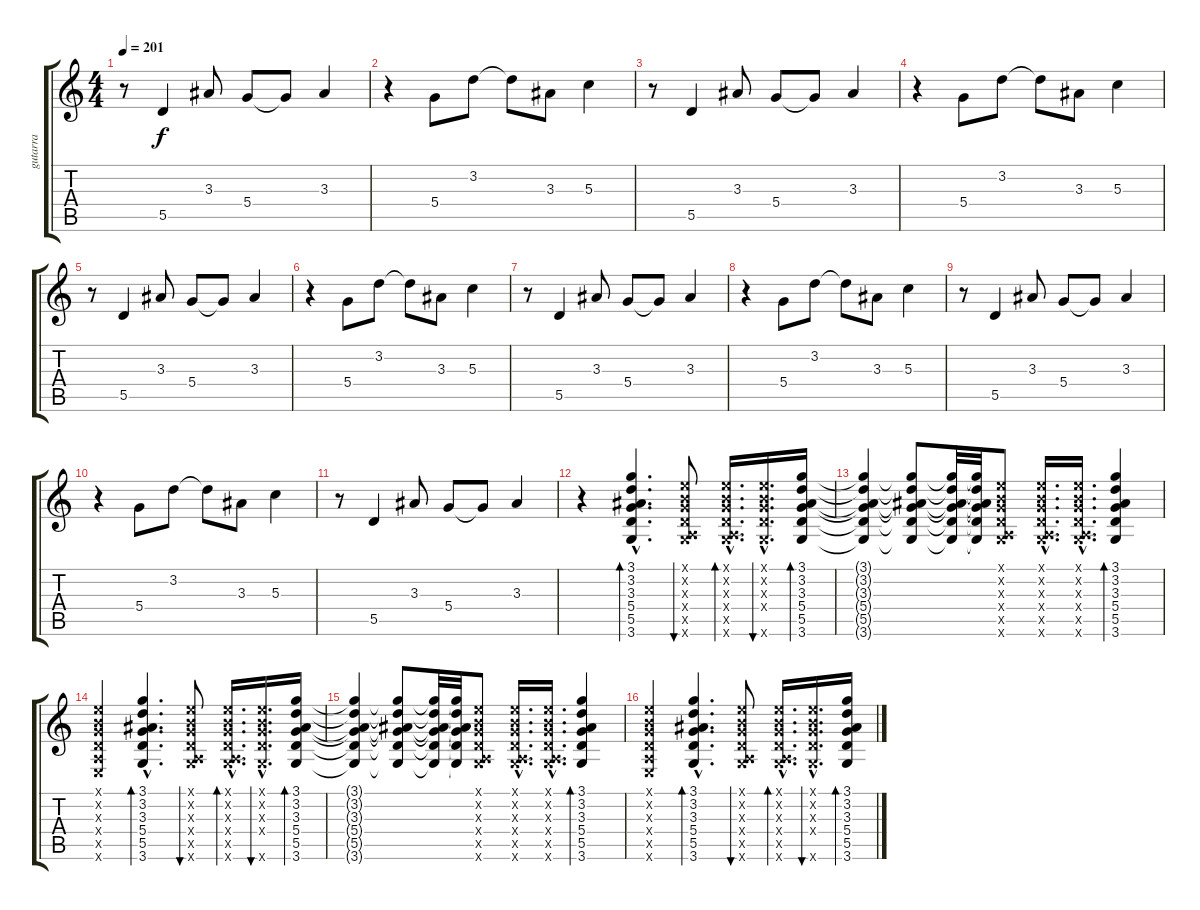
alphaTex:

\track ("gutarra" "gutarra") {instrument acousticguitarnylon}
\staff {score tabs}
\tuning (E4 B3 G3 D3 A2 E2) {hide}
\ts (4 4)
\tempo 201
\clef g2
\ks c
r.8{dy f} 5.5.4 3.3.8 5.4.8 5.4{t}.8 3.3.4 |
r.4 5.4.8 3.2.8 3.2{t}.8 3.3.8 5.3.4 |
r.8 5.5.4 3.3.8 5.4.8 5.4{t}.8 3.3.4 |
r.4 5.4.8 3.2.8 3.2{t}.8 3.3.8 5.3.4 |
r.8 5.5.4 3.3.8 5.4.8 5.4{t}.8 3.3.4 |
r.4 5.4.8 3.2.8 3.2{t}.8 3.3.8 5.3.4 |
r.8 5.5.4 3.3.8 5.4.8 5.4{t}.8 3.3.4 |
r.4 5.4.8 3.2.8 3.2{t}.8 3.3.8 5.3.4 |
r.8 5.5.4 3.3.8 5.4.8 5.4{t}.8 3.3.4 |
r.4 5.4.8 3.2.8 3.2{t}.8 3.3.8 5.3.4 |
r.8 5.5.4 3.3.8 5.4.8 5.4{t}.8 3.3.4 |
r.4 (3.1{hac} 3.2{hac} 3.3{hac} 5.4{hac} 5.5{hac} 3.6{hac}).4{d bd 120} (0.1{x} 0.2{x} 0.3{x} 0.4{x} 0.5{x} 3.6{x}).8{bu 60} (0.1{hac x} 0.2{hac x} 0.3{hac x} 0.4{hac x} 0.5{hac x} 3.6{hac x}).16{d bd 60} (0.1{hac x} 0.2{hac x} 0.3{hac x} 0.4{hac x} 3.6{hac x}).16{d bu 60} (3.1 3.2 3.3 5.4 5.5 3.6).16{bd 240} |
(3.1{t} 3.2{t} 3.3{t} 5.4{t} 5.5{t} 3.6{t}).4 (3.1{t} 3.2{t} 3.3{t} 5.4{t} 5.5{t} 3.6{t}).8 (3.1{t} 3.2{t} 3.3{t} 5.4{t} 5.5{t} 3.6{t}).32 (3.1{t} 3.2{t} 3.3{t} 5.4{t} 5.5{t} 3.6{t}).32 (0.1{x} 0.2{x} 0.3{x} 0.4{x} 0.5{x} 3.6{x}).8 (0.1{hac x} 0.2{hac x} 0.3{hac x} 0.4{hac x} 0.5{hac x} 3.6{hac x}).16{d} (0.1{hac x} 0.2{hac x} 0.3{hac x} 0.4{hac x} 0.5{hac x} 3.6{hac x}).16{d} (3.1 3.2 3.3 5.4 5.5 3.6).4{bd 60} |
(0.1{x} 0.2{x} 0.3{x} 0.4{x} 0.5{x} 0.6{x}).4 (3.1{hac} 3.2{hac} 3.3{hac} 5.4{hac} 5.5{hac} 3.6{hac}).4{d bd 120} (0.1{x} 0.2{x} 0.3{x} 0.4{x} 0.5{x} 3.6{x}).8{bu 60} (0.1{hac x} 0.2{hac x} 0.3{hac x} 0.4{hac x} 0.5{hac x} 3.6{hac x}).16{d bd 60} (0.1{hac x} 0.2{hac x} 0.3{hac x} 0.4{hac x} 3.6{hac x}).16{d bu 60} (3.1 3.2 3.3 5.4 5.5 3.6).16{bd 240} |
(3.1{t} 3.2{t} 3.3{t} 5.4{t} 5.5{t} 3.6{t}).4 (3.1{t} 3.2{t} 3.3{t} 5.4{t} 5.5{t} 3.6{t}).8 (3.1{t} 3.2{t} 3.3{t} 5.4{t} 5.5{t} 3.6{t}).32 (3.1{t} 3.2{t} 3.3{t} 5.4{t} 5.5{t} 3.6{t}).32 (0.1{x} 0.2{x} 0.3{x} 0.4{x} 0.5{x} 3.6{x}).8 (0.1{hac x} 0.2{hac x} 0.3{hac x} 0.4{hac x} 0.5{hac x} 3.6{hac x}).16{d} (0.1{hac x} 0.2{hac x} 0.3{hac x} 0.4{hac x} 0.5{hac x} 3.6{hac x}).16{d} (3.1 3.2 3.3 5.4 5.5 3.6).4{bd 60} |
(0.1{x} 0.2{x} 0.3{x} 0.4{x} 0.5{x} 0.6{x}).4 (3.1{hac} 3.2{hac} 3.3{hac} 5.4{hac} 5.5{hac} 3.6{hac}).4{d bd 120} (0.1{x} 0.2{x} 0.3{x} 0.4{x} 0.5{x} 3.6{x}).8{bu 60} (0.1{hac x} 0.2{hac x} 0.3{hac x} 0.4{hac x} 0.5{hac x} 3.6{hac x}).16{d bd 60} (0.1{hac x} 0.2{hac x} 0.3{hac x} 0.4{hac x} 3.6{hac x}).16{d bu 60} (3.1 3.2 3.3 5.4 5.5 3.6).16{bd 240}
